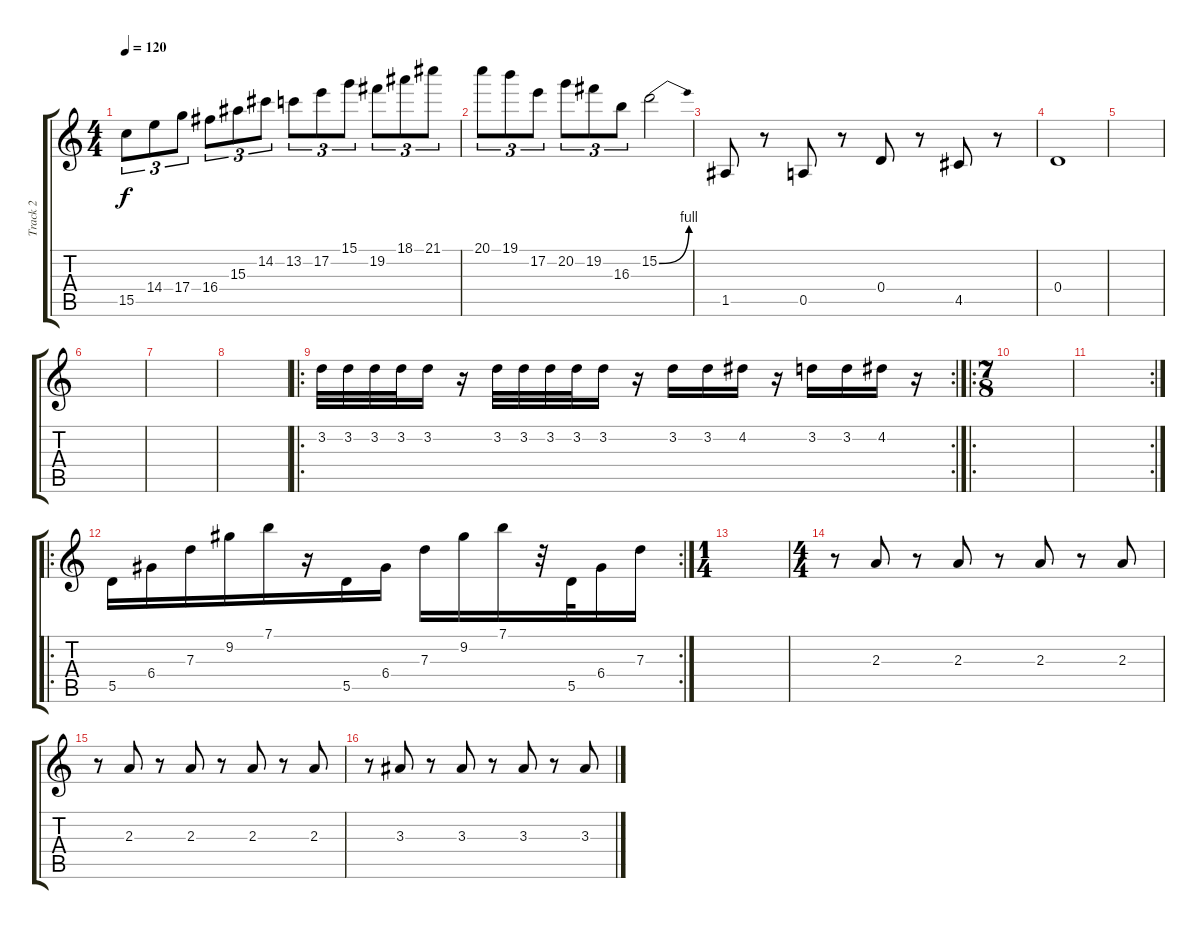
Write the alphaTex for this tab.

\track ("Track 2" "Track 2") {instrument pizzicatostrings}
\staff {score tabs}
\tuning (E5 B4 G4 D4 A3 E3) {hide}
\ts (4 4)
\tempo 120
\clef g2
\ks c
15.5.8{tu (3 2) dy f} 14.4.8{tu (3 2)} 17.4.8{tu (3 2)} 16.4.8{tu (3 2)} 15.3.8{tu (3 2)} 14.2.8{tu (3 2)} 13.2.8{tu (3 2)} 17.2.8{tu (3 2)} 15.1.8{tu (3 2)} 19.2.8{tu (3 2)} 18.1.8{tu (3 2)} 21.1.8{tu (3 2)} |
20.1.8{tu (3 2)} 19.1.8{tu (3 2)} 17.2.8{tu (3 2)} 20.2.8{tu (3 2)} 19.2.8{tu (3 2)} 16.3.8{tu (3 2)} 15.2{be (bend 0 0 60 4)}.2 |
1.5.8 r.8 0.5.8 r.8 0.4.8 r.8 4.5.8 r.8 |
0.4.1 |
|
|
|
|
\ro
\rc 2
3.2.32 3.2.32 3.2.32 3.2.32 3.2.16 r.16 3.2.32 3.2.32 3.2.32 3.2.32 3.2.16 r.16 3.2.16 3.2.16 4.2.16 r.16 3.2.16 3.2.16 4.2.16 r.16 |
\ro
\ts (7 8)
|
\rc 2
|
\ro
\rc 2
5.5.16 6.4.16 7.3.16 9.2.16 7.1.16 r.16 5.5.16 6.4.16 7.3.16 9.2.16 7.1.16 r.32 5.5.32 6.4.16 7.3.16 |
\ts (1 4)
|
\ts (4 4)
r.8 2.3.8 r.8 2.3.8 r.8 2.3.8 r.8 2.3.8 |
r.8 2.3.8 r.8 2.3.8 r.8 2.3.8 r.8 2.3.8 |
r.8 3.3.8 r.8 3.3.8 r.8 3.3.8 r.8 3.3.8
